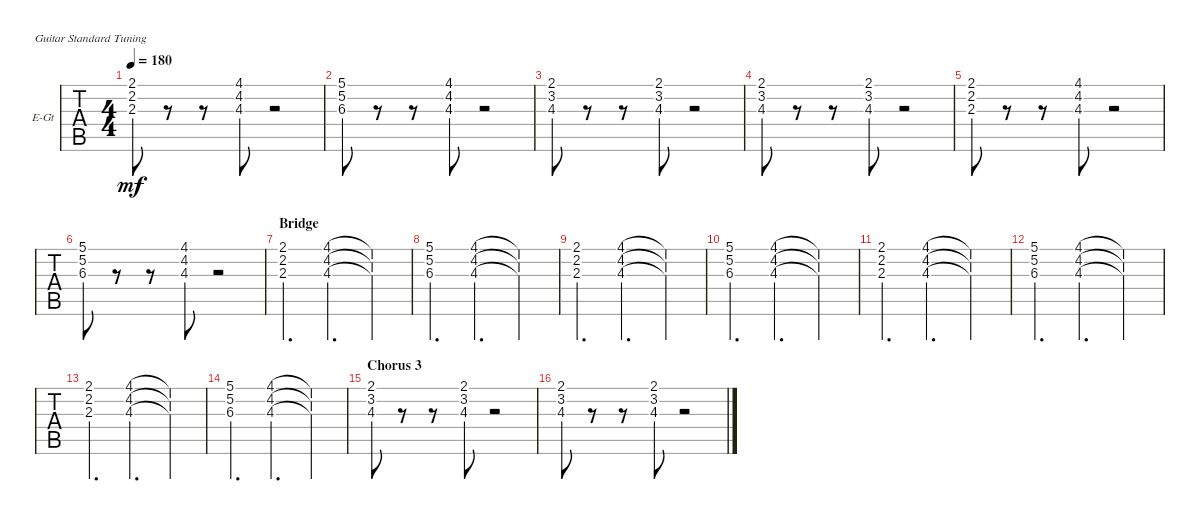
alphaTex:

\defaultSystemsLayout 4
\bracketExtendMode groupsimilarinstruments
\firstSystemTrackNameOrientation horizontal
\otherSystemsTrackNameOrientation horizontal
\track ("Synth." "E-Gt") {instrument electricguitarclean}
\staff {tabs}
\tuning (E4 B3 G3 D3 A2 E2)
\ts (4 4)
\tempo 180
\clef g2
\ks f#minor
(2.1 2.2 2.3).8{dy mf} r.8 r.8 (4.1 4.2 4.3).8 r.2 |
(5.1 5.2 6.3).8 r.8 r.8 (4.1 4.2 4.3).8 r.2 |
(2.1 3.2 4.3).8 r.8 r.8 (2.1 3.2 4.3).8 r.2 |
(2.1 3.2 4.3).8 r.8 r.8 (2.1 3.2 4.3).8 r.2 |
(2.1 2.2 2.3).8 r.8 r.8 (4.1 4.2 4.3).8 r.2 |
(5.1 5.2 6.3).8 r.8 r.8 (4.1 4.2 4.3).8 r.2 |
\section ("" "Bridge")
(2.1 2.2 2.3).4{d} (4.1 4.2 4.3).4{d} (4.1{t} 4.2{t} 4.3{t}).4 |
(5.1 5.2 6.3).4{d} (4.1 4.2 4.3).4{d} (4.1{t} 4.2{t} 4.3{t}).4 |
(2.1 2.2 2.3).4{d} (4.1 4.2 4.3).4{d} (4.1{t} 4.2{t} 4.3{t}).4 |
(5.1 5.2 6.3).4{d} (4.1 4.2 4.3).4{d} (4.1{t} 4.2{t} 4.3{t}).4 |
(2.1 2.2 2.3).4{d} (4.1 4.2 4.3).4{d} (4.1{t} 4.2{t} 4.3{t}).4 |
(5.1 5.2 6.3).4{d} (4.1 4.2 4.3).4{d} (4.1{t} 4.2{t} 4.3{t}).4 |
(2.1 2.2 2.3).4{d} (4.1 4.2 4.3).4{d} (4.1{t} 4.2{t} 4.3{t}).4 |
(5.1 5.2 6.3).4{d} (4.1 4.2 4.3).4{d} (4.1{t} 4.2{t} 4.3{t}).4 |
\section ("" "Chorus 3")
(2.1 3.2 4.3).8 r.8 r.8 (2.1 3.2 4.3).8 r.2 |
(2.1 3.2 4.3).8 r.8 r.8 (2.1 3.2 4.3).8 r.2
